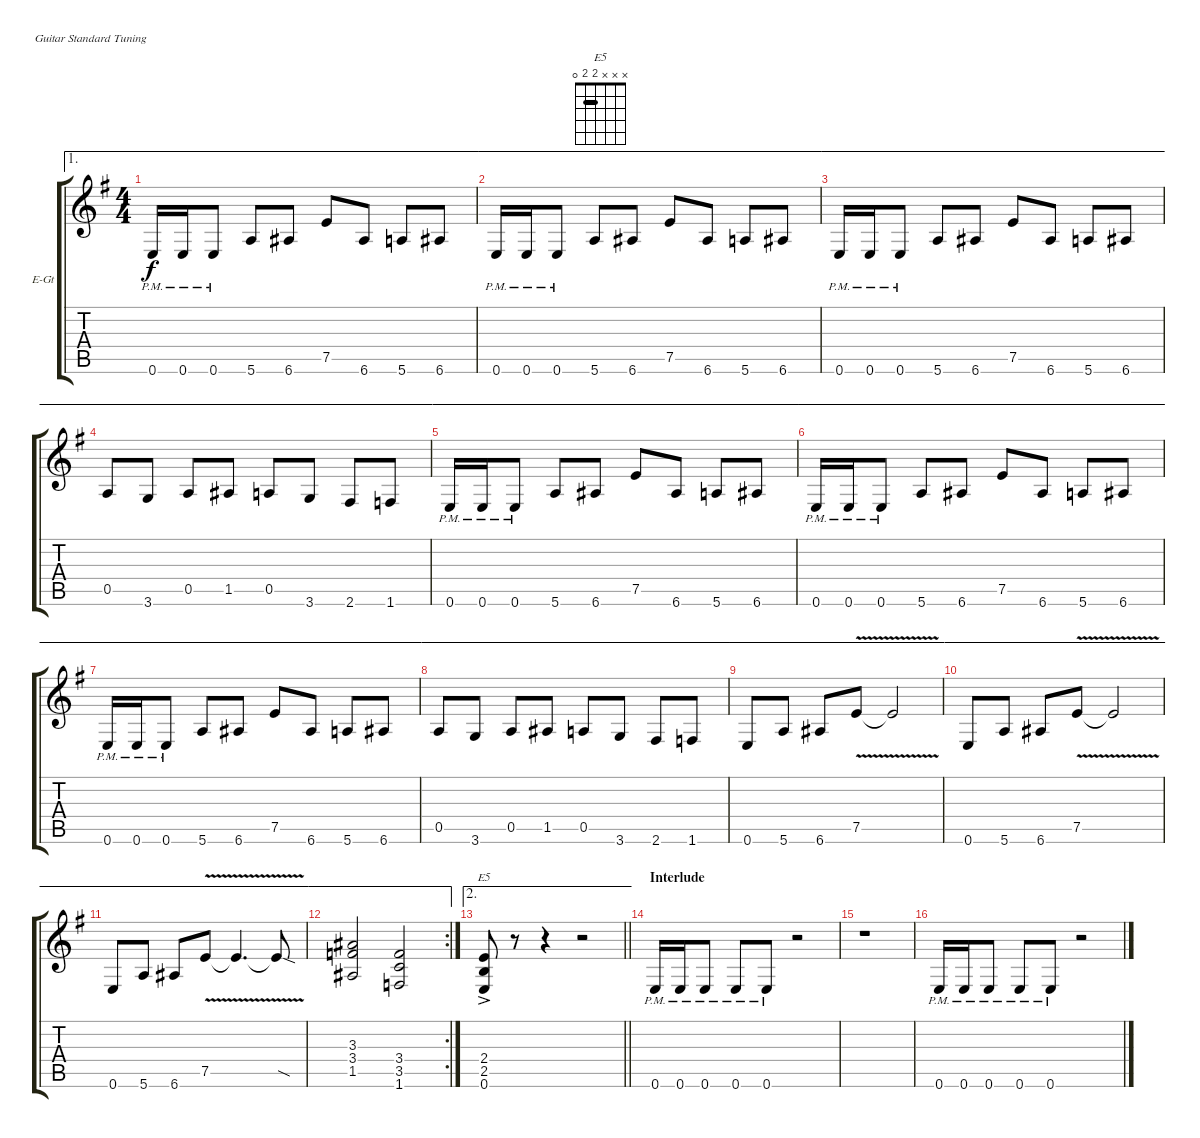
\defaultSystemsLayout 4
\bracketExtendMode groupsimilarinstruments
\firstSystemTrackNameOrientation horizontal
\otherSystemsTrackNameOrientation horizontal
\track ("Guitar 4" "E-Gt") {instrument distortionguitar}
\staff {score tabs}
\tuning (E4 B3 G3 D3 A2 E2)
\chord ("E5" x x x 2 2 0) {barre 2}
\ae 1
\ts (4 4)
\tempo (188 hide)
\clef g2
\ks g
0.6{pm}.16{dy f} 0.6{pm}.16 0.6{pm}.8 5.6.8 6.6.8 7.5.8 6.6.8 5.6.8 6.6.8 |
\ae 1
0.6{pm}.16 0.6{pm}.16 0.6{pm}.8 5.6.8 6.6.8 7.5.8 6.6.8 5.6.8 6.6.8 |
\ae 1
0.6{pm}.16 0.6{pm}.16 0.6{pm}.8 5.6.8 6.6.8 7.5.8 6.6.8 5.6.8 6.6.8 |
\ae 1
0.5.8 3.6.8 0.5.8 1.5.8 0.5.8 3.6.8 2.6.8 1.6.8 |
\ae 1
0.6{pm}.16 0.6{pm}.16 0.6{pm}.8 5.6.8 6.6.8 7.5.8 6.6.8 5.6.8 6.6.8 |
\ae 1
0.6{pm}.16 0.6{pm}.16 0.6{pm}.8 5.6.8 6.6.8 7.5.8 6.6.8 5.6.8 6.6.8 |
\ae 1
0.6{pm}.16 0.6{pm}.16 0.6{pm}.8 5.6.8 6.6.8 7.5.8 6.6.8 5.6.8 6.6.8 |
\ae 1
0.5.8 3.6.8 0.5.8 1.5.8 0.5.8 3.6.8 2.6.8 1.6.8 |
\ae 1
0.6.8 5.6.8 6.6.8 7.5{v}.8 7.5{v t}.2 |
\ae 1
0.6.8 5.6.8 6.6.8 7.5{v}.8 7.5{v t}.2 |
\ae 1
0.6.8 5.6.8 6.6.8 7.5{v}.8 7.5{v t}.4{d} 7.5{sod t}.8 |
\ae 1
\rc 2
(1.5 3.4 3.3).2 (1.6 3.5 3.4).2 |
\ae 2
\barLineRight lightlight
(0.6{ac} 2.5{ac} 2.4{ac}).8{ch "E5"} r.8 r.4 r.2 |
\section ("" "Interlude")
0.6{pm}.16 0.6{pm}.16 0.6{pm}.8 0.6{pm}.8 0.6{pm}.8 r.2 |
r.1 |
0.6{pm}.16 0.6{pm}.16 0.6{pm}.8 0.6{pm}.8 0.6{pm}.8 r.2
